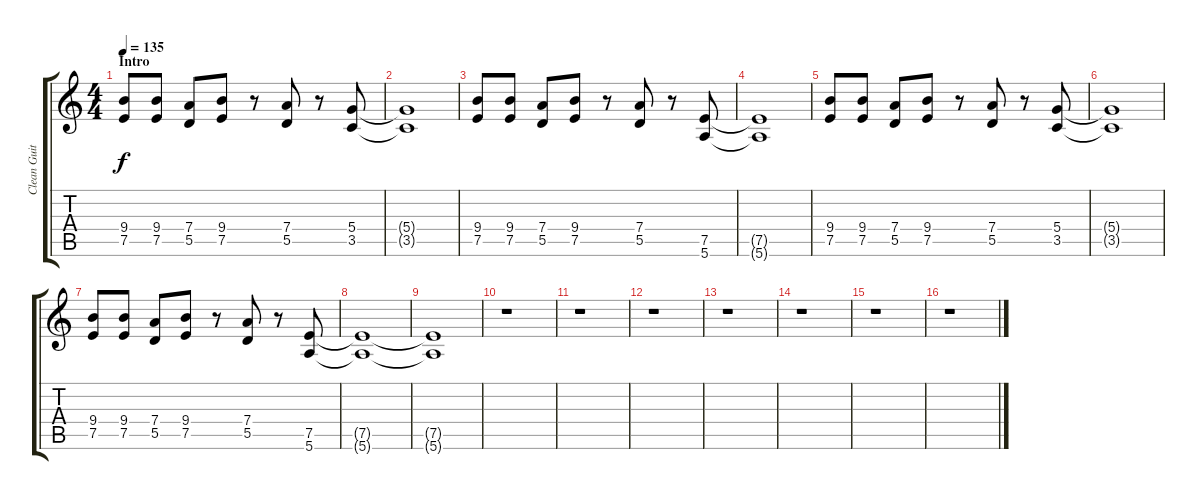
\track ("Clean Guitar" "Clean Guit") {instrument electricguitarclean}
\staff {score tabs}
\tuning (E4 B3 G3 D3 A2 E2) {hide}
\ts (4 4)
\section ("" "Intro")
\tempo 135
\clef g2
\ks c
(9.4 7.5).8{dy f instrument electricguitarclean} (9.4 7.5).8 (7.4 5.5).8 (9.4 7.5).8 r.8 (7.4 5.5).8 r.8 (5.4 3.5).8 |
(5.4{t} 3.5{t}).1 |
(9.4 7.5).8 (9.4 7.5).8 (7.4 5.5).8 (9.4 7.5).8 r.8 (7.4 5.5).8 r.8 (7.5 5.6).8 |
(7.5{t} 5.6{t}).1 |
(9.4 7.5).8 (9.4 7.5).8 (7.4 5.5).8 (9.4 7.5).8 r.8 (7.4 5.5).8 r.8 (5.4 3.5).8 |
(5.4{t} 3.5{t}).1 |
(9.4 7.5).8 (9.4 7.5).8 (7.4 5.5).8 (9.4 7.5).8 r.8 (7.4 5.5).8 r.8 (7.5 5.6).8 |
(7.5{t} 5.6{t}).1 |
(7.5{t} 5.6{t}).1 |
r.1 |
r.1 |
r.1 |
r.1 |
r.1 |
r.1 |
r.1
